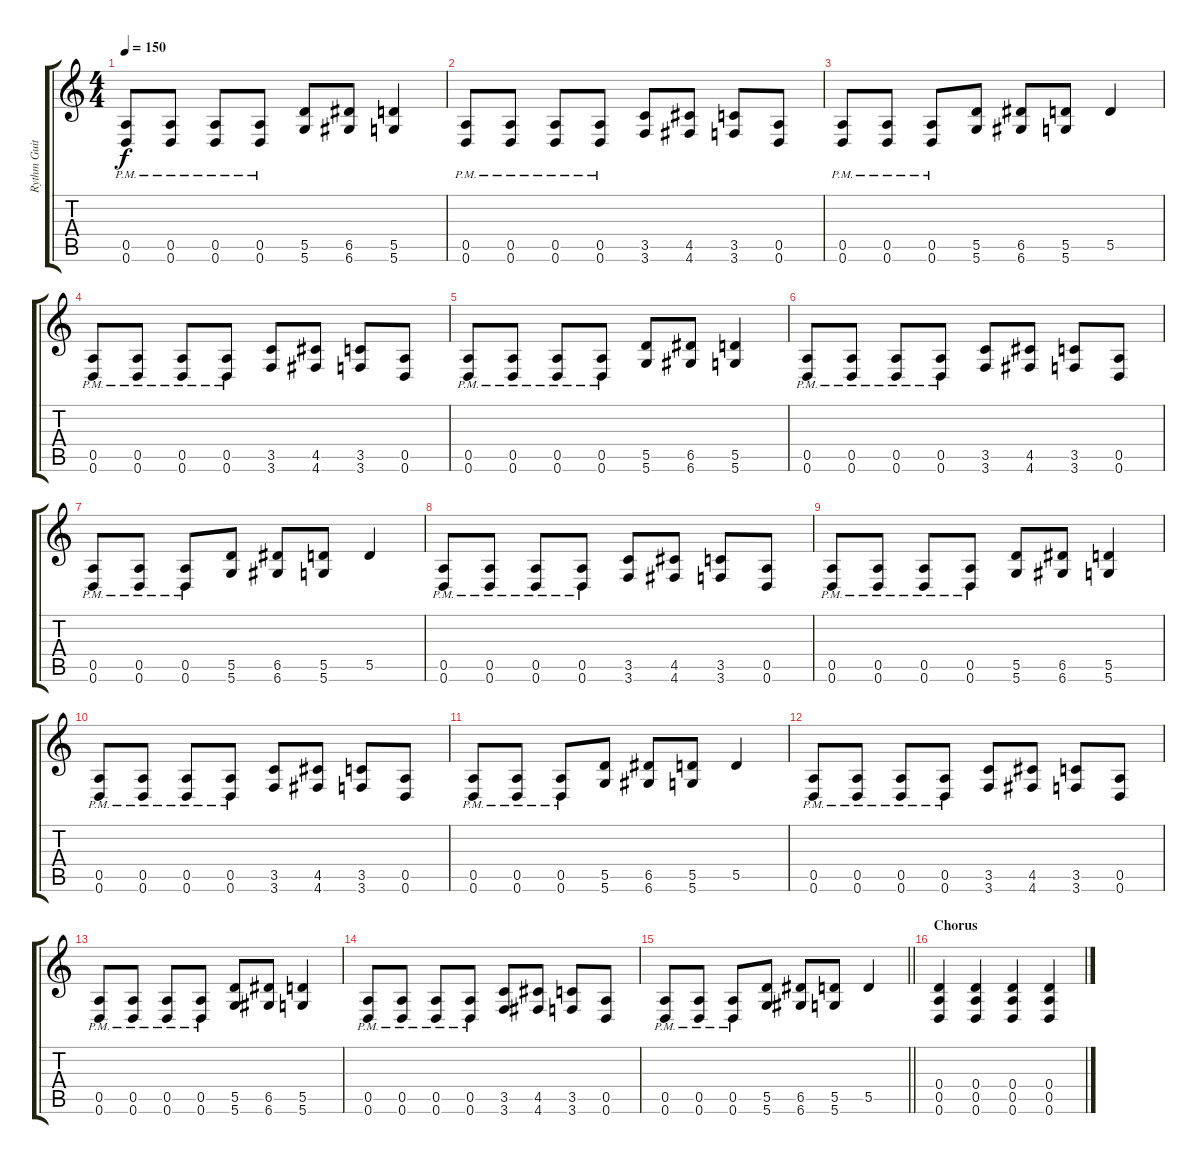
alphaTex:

\track ("Rythm Guitar" "Rythm Guit") {instrument distortionguitar}
\staff {score tabs}
\tuning (E4 B3 G3 D3 A2 D2) {hide}
\ts (4 4)
\tempo 150
\clef g2
\ks c
(0.5{pm} 0.6{pm}).8{dy f} (0.5{pm} 0.6{pm}).8 (0.5{pm} 0.6{pm}).8 (0.5{pm} 0.6{pm}).8 (5.5 5.6).8 (6.5 6.6).8 (5.5 5.6).4 |
(0.5{pm} 0.6{pm}).8 (0.5{pm} 0.6{pm}).8 (0.5{pm} 0.6{pm}).8 (0.5{pm} 0.6{pm}).8 (3.5 3.6).8 (4.5 4.6).8 (3.5 3.6).8 (0.5 0.6).8 |
(0.5{pm} 0.6{pm}).8 (0.5{pm} 0.6{pm}).8 (0.5{pm} 0.6{pm}).8 (5.5 5.6).8 (6.5 6.6).8 (5.5 5.6).8 5.5.4 |
(0.5{pm} 0.6{pm}).8 (0.5{pm} 0.6{pm}).8 (0.5{pm} 0.6{pm}).8 (0.5{pm} 0.6{pm}).8 (3.5 3.6).8 (4.5 4.6).8 (3.5 3.6).8 (0.5 0.6).8 |
(0.5{pm} 0.6{pm}).8 (0.5{pm} 0.6{pm}).8 (0.5{pm} 0.6{pm}).8 (0.5{pm} 0.6{pm}).8 (5.5 5.6).8 (6.5 6.6).8 (5.5 5.6).4 |
(0.5{pm} 0.6{pm}).8 (0.5{pm} 0.6{pm}).8 (0.5{pm} 0.6{pm}).8 (0.5{pm} 0.6{pm}).8 (3.5 3.6).8 (4.5 4.6).8 (3.5 3.6).8 (0.5 0.6).8 |
(0.5{pm} 0.6{pm}).8 (0.5{pm} 0.6{pm}).8 (0.5{pm} 0.6{pm}).8 (5.5 5.6).8 (6.5 6.6).8 (5.5 5.6).8 5.5.4 |
(0.5{pm} 0.6{pm}).8 (0.5{pm} 0.6{pm}).8 (0.5{pm} 0.6{pm}).8 (0.5{pm} 0.6{pm}).8 (3.5 3.6).8 (4.5 4.6).8 (3.5 3.6).8 (0.5 0.6).8 |
(0.5{pm} 0.6{pm}).8 (0.5{pm} 0.6{pm}).8 (0.5{pm} 0.6{pm}).8 (0.5{pm} 0.6{pm}).8 (5.5 5.6).8 (6.5 6.6).8 (5.5 5.6).4 |
(0.5{pm} 0.6{pm}).8 (0.5{pm} 0.6{pm}).8 (0.5{pm} 0.6{pm}).8 (0.5{pm} 0.6{pm}).8 (3.5 3.6).8 (4.5 4.6).8 (3.5 3.6).8 (0.5 0.6).8 |
(0.5{pm} 0.6{pm}).8 (0.5{pm} 0.6{pm}).8 (0.5{pm} 0.6{pm}).8 (5.5 5.6).8 (6.5 6.6).8 (5.5 5.6).8 5.5.4 |
(0.5{pm} 0.6{pm}).8 (0.5{pm} 0.6{pm}).8 (0.5{pm} 0.6{pm}).8 (0.5{pm} 0.6{pm}).8 (3.5 3.6).8 (4.5 4.6).8 (3.5 3.6).8 (0.5 0.6).8 |
(0.5{pm} 0.6{pm}).8 (0.5{pm} 0.6{pm}).8 (0.5{pm} 0.6{pm}).8 (0.5{pm} 0.6{pm}).8 (5.5 5.6).8 (6.5 6.6).8 (5.5 5.6).4 |
(0.5{pm} 0.6{pm}).8 (0.5{pm} 0.6{pm}).8 (0.5{pm} 0.6{pm}).8 (0.5{pm} 0.6{pm}).8 (3.5 3.6).8 (4.5 4.6).8 (3.5 3.6).8 (0.5 0.6).8 |
\barLineRight lightlight
(0.5{pm} 0.6{pm}).8 (0.5{pm} 0.6{pm}).8 (0.5{pm} 0.6{pm}).8 (5.5 5.6).8 (6.5 6.6).8 (5.5 5.6).8 5.5.4 |
\section ("" "Chorus")
(0.4 0.5 0.6).4 (0.4 0.5 0.6).4 (0.4 0.5 0.6).4 (0.4 0.5 0.6).4
